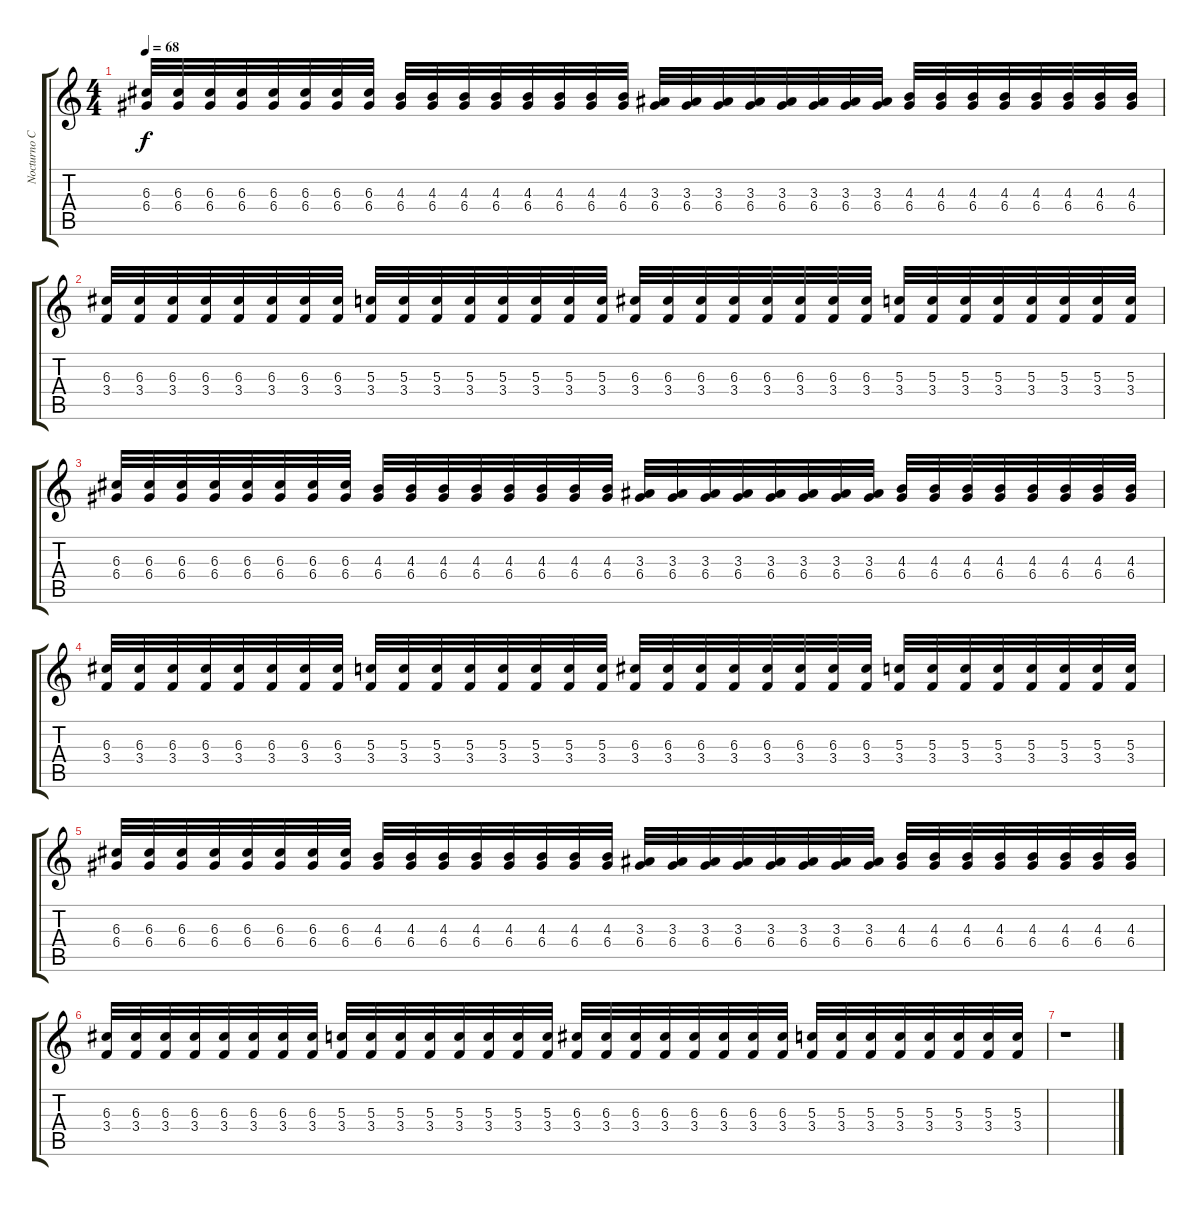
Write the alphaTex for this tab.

\track ("Nocturno Culto" "Nocturno C") {instrument distortionguitar}
\staff {score tabs}
\tuning (E4 B3 G3 D3 A2 E2) {hide}
\ts (4 4)
\tempo 68
\clef g2
\ks c
(6.3 6.4).32{dy f} (6.3 6.4).32 (6.3 6.4).32 (6.3 6.4).32 (6.3 6.4).32 (6.3 6.4).32 (6.3 6.4).32 (6.3 6.4).32 (4.3 6.4).32 (4.3 6.4).32 (4.3 6.4).32 (4.3 6.4).32 (4.3 6.4).32 (4.3 6.4).32 (4.3 6.4).32 (4.3 6.4).32 (3.3 6.4).32 (3.3 6.4).32 (3.3 6.4).32 (3.3 6.4).32 (3.3 6.4).32 (3.3 6.4).32 (3.3 6.4).32 (3.3 6.4).32 (4.3 6.4).32 (4.3 6.4).32 (4.3 6.4).32 (4.3 6.4).32 (4.3 6.4).32 (4.3 6.4).32 (4.3 6.4).32 (4.3 6.4).32 |
(6.3 3.4).32 (6.3 3.4).32 (6.3 3.4).32 (6.3 3.4).32 (6.3 3.4).32 (6.3 3.4).32 (6.3 3.4).32 (6.3 3.4).32 (5.3 3.4).32 (5.3 3.4).32 (5.3 3.4).32 (5.3 3.4).32 (5.3 3.4).32 (5.3 3.4).32 (5.3 3.4).32 (5.3 3.4).32 (6.3 3.4).32 (6.3 3.4).32 (6.3 3.4).32 (6.3 3.4).32 (6.3 3.4).32 (6.3 3.4).32 (6.3 3.4).32 (6.3 3.4).32 (5.3 3.4).32 (5.3 3.4).32 (5.3 3.4).32 (5.3 3.4).32 (5.3 3.4).32 (5.3 3.4).32 (5.3 3.4).32 (5.3 3.4).32 |
(6.3 6.4).32 (6.3 6.4).32 (6.3 6.4).32 (6.3 6.4).32 (6.3 6.4).32 (6.3 6.4).32 (6.3 6.4).32 (6.3 6.4).32 (4.3 6.4).32 (4.3 6.4).32 (4.3 6.4).32 (4.3 6.4).32 (4.3 6.4).32 (4.3 6.4).32 (4.3 6.4).32 (4.3 6.4).32 (3.3 6.4).32 (3.3 6.4).32 (3.3 6.4).32 (3.3 6.4).32 (3.3 6.4).32 (3.3 6.4).32 (3.3 6.4).32 (3.3 6.4).32 (4.3 6.4).32 (4.3 6.4).32 (4.3 6.4).32 (4.3 6.4).32 (4.3 6.4).32 (4.3 6.4).32 (4.3 6.4).32 (4.3 6.4).32 |
(6.3 3.4).32 (6.3 3.4).32 (6.3 3.4).32 (6.3 3.4).32 (6.3 3.4).32 (6.3 3.4).32 (6.3 3.4).32 (6.3 3.4).32 (5.3 3.4).32 (5.3 3.4).32 (5.3 3.4).32 (5.3 3.4).32 (5.3 3.4).32 (5.3 3.4).32 (5.3 3.4).32 (5.3 3.4).32 (6.3 3.4).32 (6.3 3.4).32 (6.3 3.4).32 (6.3 3.4).32 (6.3 3.4).32 (6.3 3.4).32 (6.3 3.4).32 (6.3 3.4).32 (5.3 3.4).32 (5.3 3.4).32 (5.3 3.4).32 (5.3 3.4).32 (5.3 3.4).32 (5.3 3.4).32 (5.3 3.4).32 (5.3 3.4).32 |
(6.3 6.4).32 (6.3 6.4).32 (6.3 6.4).32 (6.3 6.4).32 (6.3 6.4).32 (6.3 6.4).32 (6.3 6.4).32 (6.3 6.4).32 (4.3 6.4).32 (4.3 6.4).32 (4.3 6.4).32 (4.3 6.4).32{volume 0} (4.3 6.4).32 (4.3 6.4).32 (4.3 6.4).32 (4.3 6.4).32 (3.3 6.4).32 (3.3 6.4).32 (3.3 6.4).32 (3.3 6.4).32 (3.3 6.4).32 (3.3 6.4).32 (3.3 6.4).32 (3.3 6.4).32 (4.3 6.4).32 (4.3 6.4).32 (4.3 6.4).32 (4.3 6.4).32 (4.3 6.4).32 (4.3 6.4).32 (4.3 6.4).32 (4.3 6.4).32 |
(6.3 3.4).32 (6.3 3.4).32 (6.3 3.4).32 (6.3 3.4).32 (6.3 3.4).32 (6.3 3.4).32 (6.3 3.4).32 (6.3 3.4).32 (5.3 3.4).32 (5.3 3.4).32 (5.3 3.4).32 (5.3 3.4).32 (5.3 3.4).32 (5.3 3.4).32 (5.3 3.4).32 (5.3 3.4).32 (6.3 3.4).32 (6.3 3.4).32 (6.3 3.4).32 (6.3 3.4).32 (6.3 3.4).32 (6.3 3.4).32 (6.3 3.4).32 (6.3 3.4).32 (5.3 3.4).32 (5.3 3.4).32 (5.3 3.4).32 (5.3 3.4).32 (5.3 3.4).32 (5.3 3.4).32 (5.3 3.4).32 (5.3 3.4).32 |
r.1
